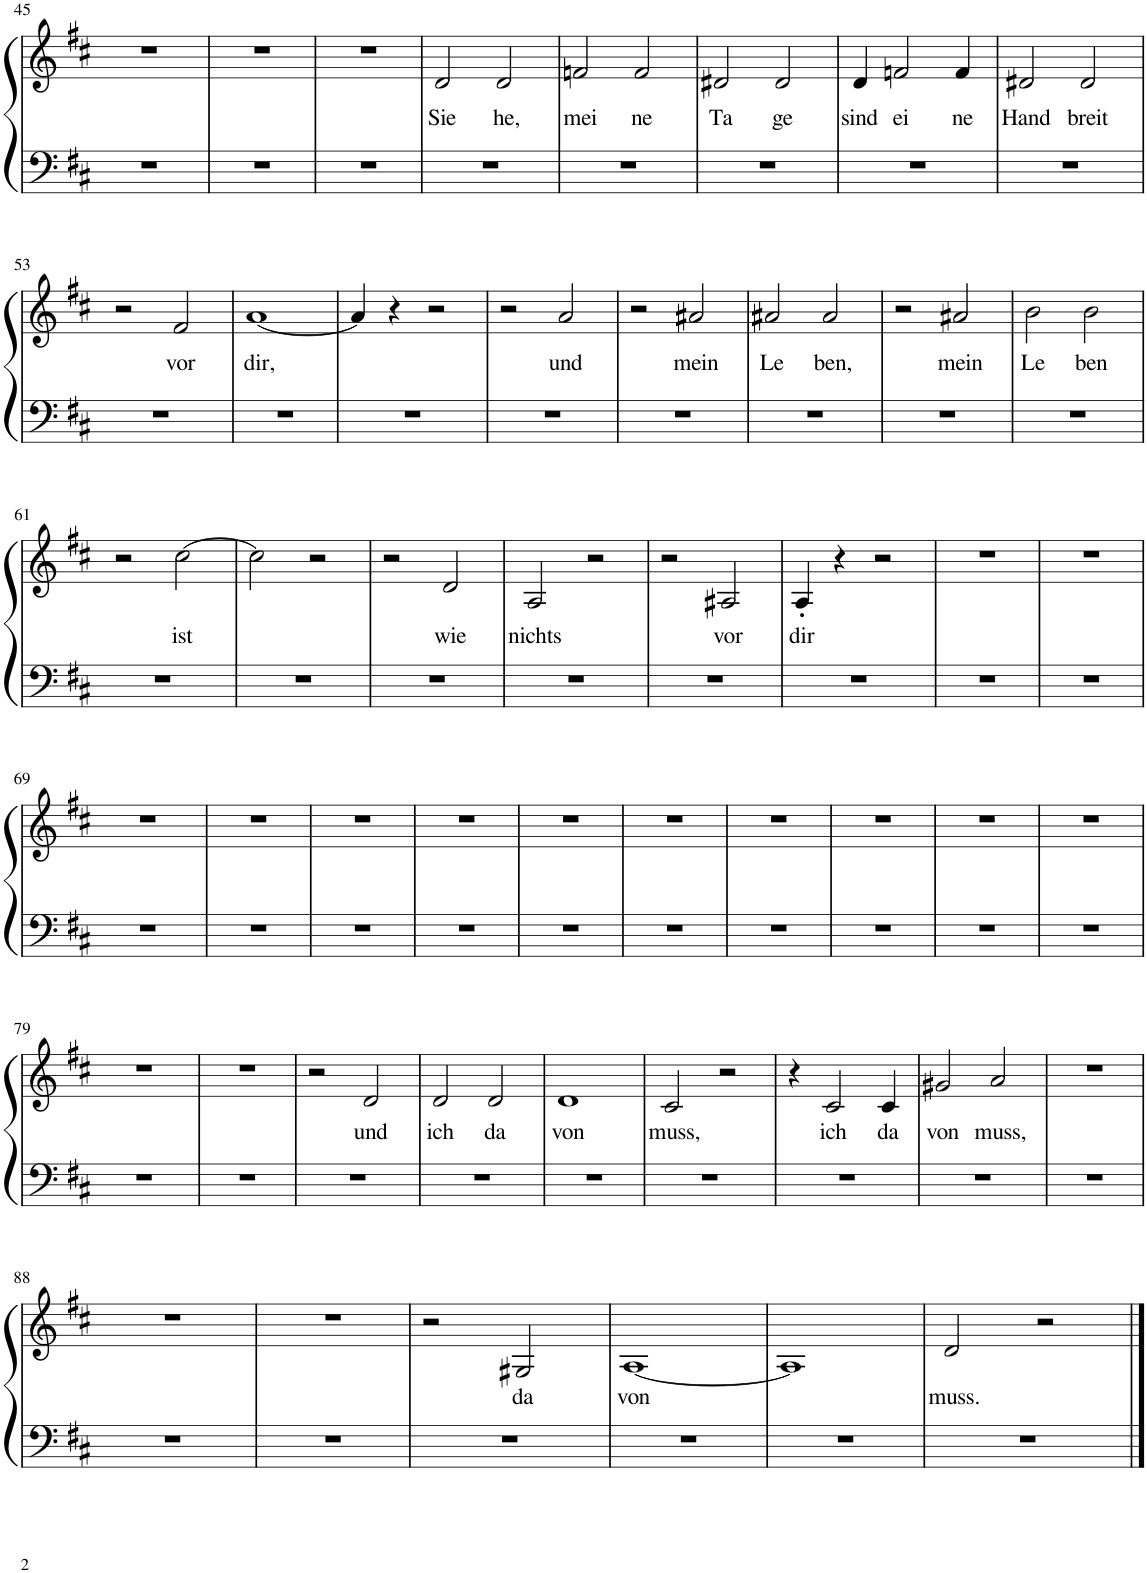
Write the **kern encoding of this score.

**kern	**kern	**text
*part1	*part1	*part1
*staff2	*staff1	*staff1
*I"Piano	*	*
*I'Pno.	*	*
!!LO:PB:g=z
*clefF4	*clefG2	*
*k[f#c#]	*k[f#c#]	*
*M2/2	*M2/2	*
=45	=45	=45
1r	1r	.
=46	=46	=46
1r	1r	.
=47	=47	=47
1r	1r	.
=48	=48	=48
!	!	!LO:LY:b
1r	2d/	Sie
!	!	!LO:LY:b
.	2d/	he,
=49	=49	=49
!	!	!LO:LY:b
1r	2fn/	mei
!	!	!LO:LY:b
.	2f/	ne
=50	=50	=50
!	!	!LO:LY:b
1r	2d#X/	Ta
!	!	!LO:LY:b
.	2d#/	ge
=51	=51	=51
!	!	!LO:LY:b
1r	4d/	sind
!	!	!LO:LY:b
.	2fn/	ei
!	!	!LO:LY:b
.	4f/	ne
=52	=52	=52
!	!	!LO:LY:b
1r	2d#X/	Hand
!	!	!LO:LY:b
.	2d#/	breit
!!LO:LB:g=z
=53	=53	=53
1r	2r	.
!	!	!LO:LY:b
.	2f#/	vor
=54	=54	=54
!	!	!LO:LY:b
1r	[1a	dir,
=55	=55	=55
1r	4a/]	.
.	4r	.
.	2r	.
=56	=56	=56
1r	2r	.
!	!	!LO:LY:b
.	2a/	und
=57	=57	=57
1r	2r	.
!	!	!LO:LY:b
.	2a#X/	mein
=58	=58	=58
!	!	!LO:LY:b
1r	2a#X/	Le
!	!	!LO:LY:b
.	2a#/	ben,
=59	=59	=59
1r	2r	.
!	!	!LO:LY:b
.	2a#X/	mein
=60	=60	=60
!	!	!LO:LY:b
1r	2b\	Le
!	!	!LO:LY:b
.	2b\	ben
!!LO:LB:g=z
=61	=61	=61
1r	2r	.
!	!	!LO:LY:b
.	[2cc#\	ist
=62	=62	=62
1r	2cc#\]	.
.	2r	.
=63	=63	=63
1r	2r	.
!	!	!LO:LY:b
.	2d/	wie
=64	=64	=64
!	!	!LO:LY:b
1r	2A/	nichts
.	2r	.
=65	=65	=65
1r	2r	.
!	!	!LO:LY:b
.	2A#X/	vor
=66	=66	=66
!	!	!LO:LY:b
1r	4A'/	dir
.	4r	.
.	2r	.
=67	=67	=67
1r	1r	.
=68	=68	=68
1r	1r	.
!!LO:LB:g=z
=69	=69	=69
1r	1r	.
=70	=70	=70
1r	1r	.
=71	=71	=71
1r	1r	.
=72	=72	=72
1r	1r	.
=73	=73	=73
1r	1r	.
=74	=74	=74
1r	1r	.
=75	=75	=75
1r	1r	.
=76	=76	=76
1r	1r	.
=77	=77	=77
1r	1r	.
=78	=78	=78
1r	1r	.
!!LO:LB:g=z
=79	=79	=79
1r	1r	.
=80	=80	=80
1r	1r	.
=81	=81	=81
1r	2r	.
!	!	!LO:LY:b
.	2d/	und
=82	=82	=82
!	!	!LO:LY:b
1r	2d/	ich
!	!	!LO:LY:b
.	2d/	da
=83	=83	=83
!	!	!LO:LY:b
1r	1d	von
=84	=84	=84
!	!	!LO:LY:b
1r	2c#/	muss,
.	2r	.
=85	=85	=85
1r	4r	.
!	!	!LO:LY:b
.	2c#/	ich
!	!	!LO:LY:b
.	4c#/	da
=86	=86	=86
!	!	!LO:LY:b
1r	2g#X/	von
!	!	!LO:LY:b
.	2a/	muss,
=87	=87	=87
1r	1r	.
!!LO:LB:g=z
=88	=88	=88
1r	1r	.
=89	=89	=89
1r	1r	.
=90	=90	=90
1r	2r	.
!	!	!LO:LY:b
.	2G#X/	da
=91	=91	=91
!	!	!LO:LY:b
1r	[1A	von
=92	=92	=92
1r	1A]	.
=93	=93	=93
!	!	!LO:LY:b
1r	2d/	muss.
.	2r	.
==	==	==
*-	*-	*-
